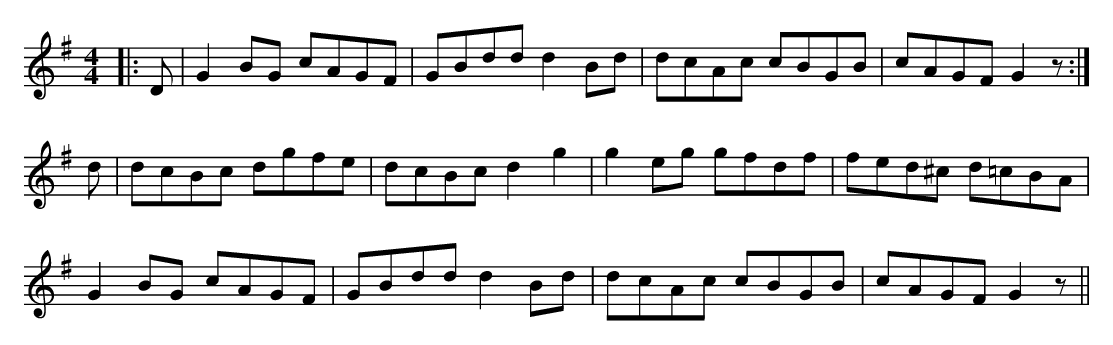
X:1
M:4/4
K:G
|:D|G2BG cAGF|GBdd d2Bd|dcAc cBGB|cAGFG2z:|
d|dcBc dgfe|dcBcd2g2|g2eg gfdf|fed^c d=cBA|
G2BG cAGF|GBdd d2Bd|dcAc cBGB|cAGF G2z||
